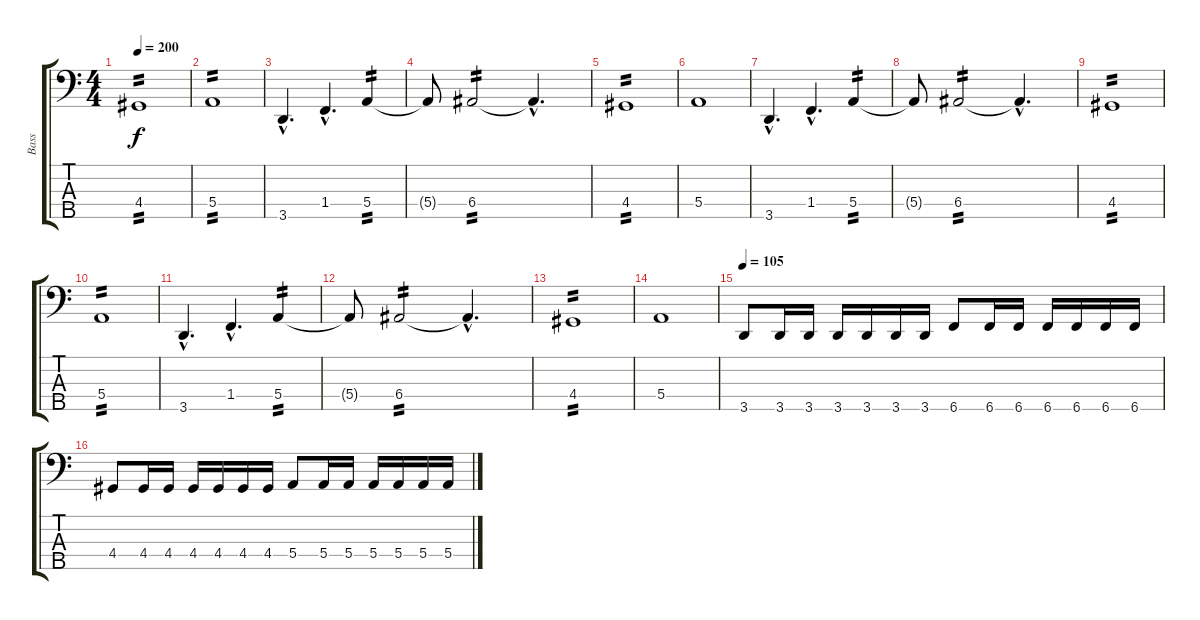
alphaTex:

\track ("Bass" "Bass") {instrument electricbasspick}
\staff {score tabs}
\tuning (G2 D2 A1 E1 B0) {hide}
\ts (4 4)
\tempo 200
\clef f4
\ks c
4.4.1{tp 2 dy f} |
5.4.1{tp 2} |
3.5{hac}.4{d} 1.4{hac}.4{d} 5.4.4{tp 2} |
5.4{t}.8 6.4.2{tp 2} 6.4{hac t}.4{d} |
4.4.1{tp 2} |
5.4.1 |
3.5{hac}.4{d} 1.4{hac}.4{d} 5.4.4{tp 2} |
5.4{t}.8 6.4.2{tp 2} 6.4{hac t}.4{d} |
4.4.1{tp 2} |
5.4.1{tp 2} |
3.5{hac}.4{d} 1.4{hac}.4{d} 5.4.4{tp 2} |
5.4{t}.8 6.4.2{tp 2} 6.4{hac t}.4{d} |
4.4.1{tp 2} |
5.4.1 |
\section ("" "")
\tempo 105
3.5.8 3.5.16 3.5.16 3.5.16 3.5.16 3.5.16 3.5.16 6.5.8 6.5.16 6.5.16 6.5.16 6.5.16 6.5.16 6.5.16 |
4.4.8 4.4.16 4.4.16 4.4.16 4.4.16 4.4.16 4.4.16 5.4.8 5.4.16 5.4.16 5.4.16 5.4.16 5.4.16 5.4.16
